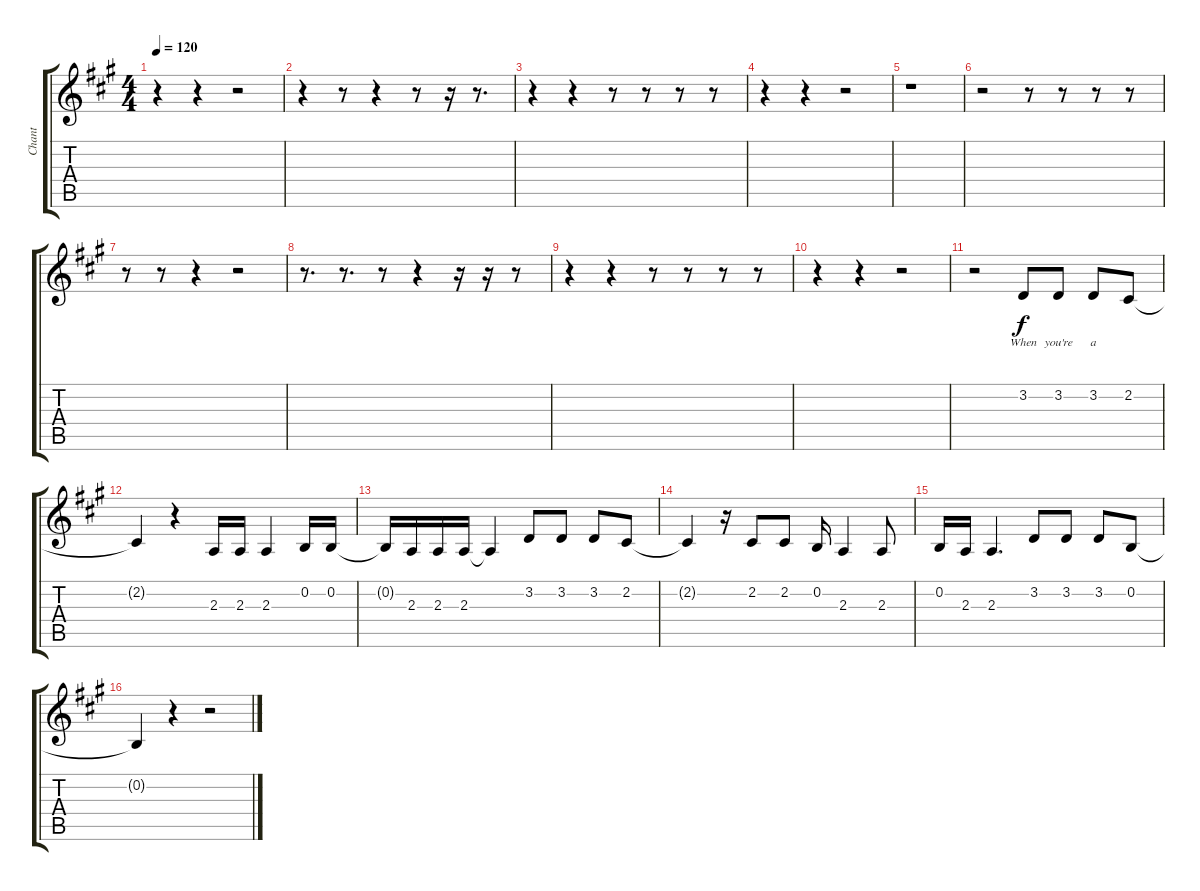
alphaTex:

\track ("Chant" "Chant") {instrument flute}
\staff {score tabs}
\tuning (E4 B3 G3 D3 A2 E2) {hide}
\ts (4 4)
\tempo 120
\clef g2
\ks a
r.4{dy f} r.4 r.2 |
r.4 r.8 r.4 r.8 r.16 r.8{d} |
r.4 r.4 r.8 r.8 r.8 r.8 |
r.4 r.4 r.2 |
r.1 |
r.2 r.8 r.8 r.8 r.8 |
r.8 r.8 r.4 r.2 |
r.8{d} r.8{d} r.8 r.4 r.16 r.16 r.8 |
r.4 r.4 r.8 r.8 r.8 r.8 |
r.4 r.4 r.2 |
r.2 3.2.8{lyrics (0 "When") lyrics (1 "") lyrics (2 "") lyrics (3 "") lyrics (4 "")} 3.2.8{lyrics (0 "you're") lyrics (1 "") lyrics (2 "") lyrics (3 "") lyrics (4 "")} 3.2.8{lyrics (0 "a") lyrics (1 "") lyrics (2 "") lyrics (3 "") lyrics (4 "")} 2.2.8 |
2.2{t}.4 r.4 2.3.16 2.3.16 2.3.4 0.2.16 0.2.16 |
0.2{t}.16 2.3.16 2.3.16 2.3.16 2.3{t}.4 3.2.8 3.2.8 3.2.8 2.2.8 |
2.2{t}.4 r.16 2.2.8 2.2.8 0.2.16 2.3.4 2.3.8 |
0.2.16 2.3.16 2.3.4{d} 3.2.8 3.2.8 3.2.8 0.2.8 |
0.2{t}.4 r.4 r.2
